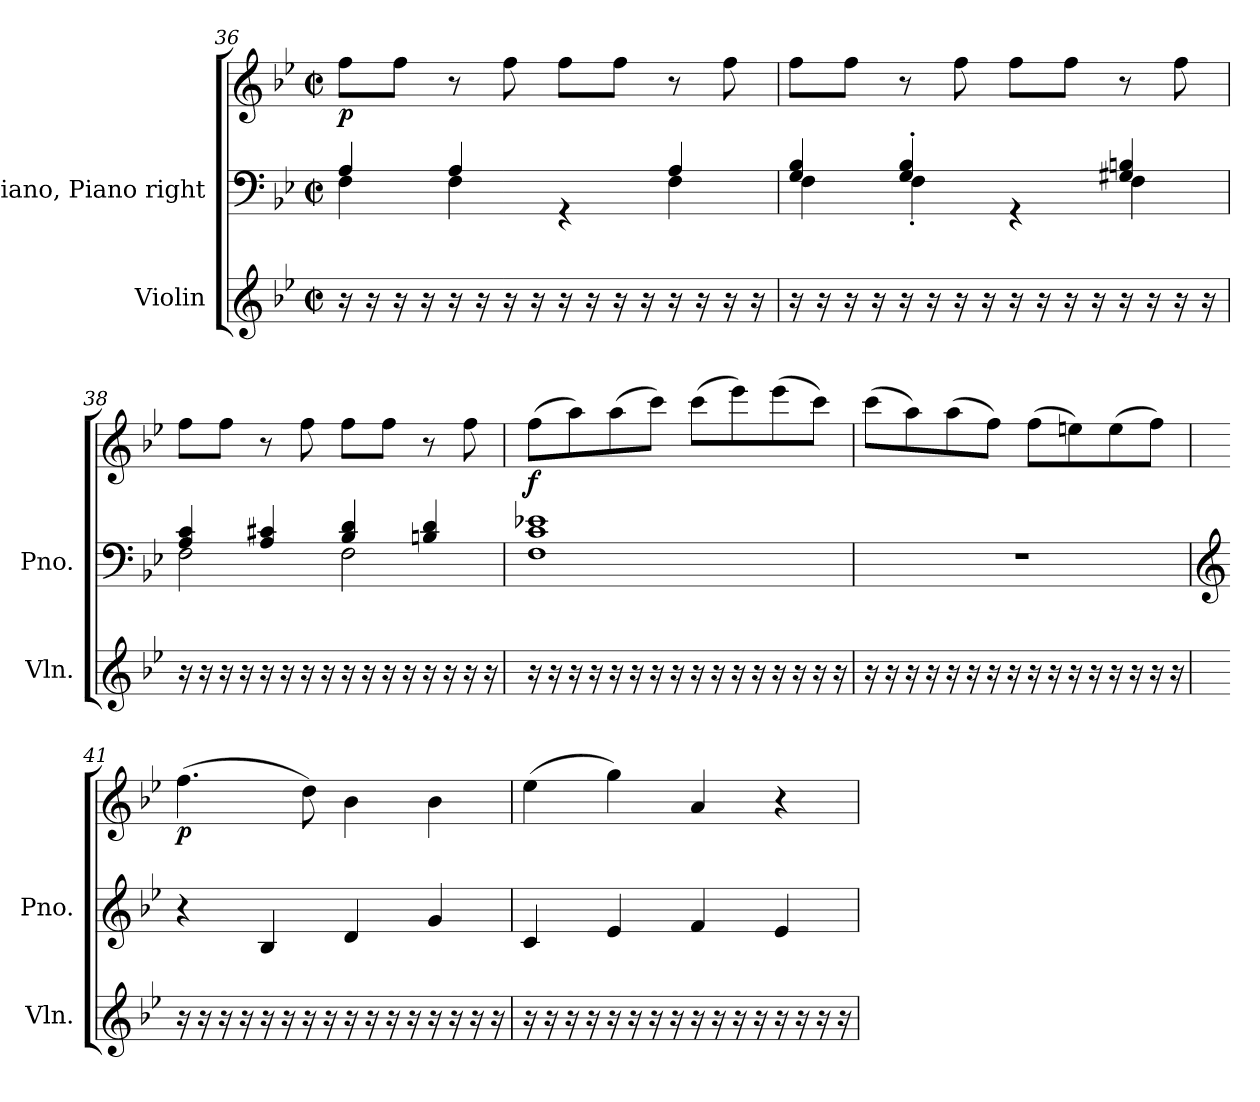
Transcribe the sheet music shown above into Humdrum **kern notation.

**kern	**kern	**kern	**dynam
*part2	*part1	*part1	*part1
*staff3	*staff2	*staff1	*staff1/2
*I"Violin	*I"Piano, Piano right	*	*
*I'Vln.	*I'Pno.	*	*
*clefG2	*clefF4	*clefG2	*
*k[b-e-]	*k[b-e-]	*k[b-e-]	*
*M2/2	*M2/2	*M2/2	*
*met(c|)	*met(c|)	*met(c|)	*
=36	=36	=36	=36
*	*^	*	*
!	!	!	!	!LO:DY:b
16r	4A/	4F\	8ff\L	p
16r	.	.	.	.
16r	.	.	8ff\J	.
16r	.	.	.	.
16r	4A/	4F\	8r	.
16r	.	.	.	.
16r	.	.	8ff\	.
16r	.	.	.	.
16r	4rGG	4ryy	8ff\L	.
16r	.	.	.	.
16r	.	.	8ff\J	.
16r	.	.	.	.
16r	4A/	4F\	8r	.
16r	.	.	.	.
16r	.	.	8ff\	.
16r	.	.	.	.
!!LO:PB:g=z
=37	=37	=37	=37	=37
16r	4G/ 4B-/	4F\	8ff\L	.
16r	.	.	.	.
16r	.	.	8ff\J	.
16r	.	.	.	.
16r	4G/' 4B-/'	4F'\	8r	.
16r	.	.	.	.
16r	.	.	8ff\	.
16r	.	.	.	.
16r	4rGG	4ryy	8ff\L	.
16r	.	.	.	.
16r	.	.	8ff\J	.
16r	.	.	.	.
16r	4G#X/ 4Bn/	4F\	8r	.
16r	.	.	.	.
16r	.	.	8ff\	.
16r	.	.	.	.
=38	=38	=38	=38	=38
16r	4A/ 4c/	2F\	8ff\L	.
16r	.	.	.	.
16r	.	.	8ff\J	.
16r	.	.	.	.
16r	4A/ 4c#X/	.	8r	.
16r	.	.	.	.
16r	.	.	8ff\	.
16r	.	.	.	.
16r	4B-/ 4d/	2F\	8ff\L	.
16r	.	.	.	.
16r	.	.	8ff\J	.
16r	.	.	.	.
16r	4Bn/ 4d/	.	8r	.
16r	.	.	.	.
16r	.	.	8ff\	.
16r	.	.	.	.
*	*v	*v	*	*
!!LO:LB:g=z
=39	=39	=39	=39
!	!	!	!LO:DY:b
16r	1F 1c 1e-X	(>8ff\L	f
16r	.	.	.
16r	.	8aa\)	.
16r	.	.	.
16r	.	(>8aa\	.
16r	.	.	.
16r	.	8ccc\J)	.
16r	.	.	.
16r	.	(>8ccc\L	.
16r	.	.	.
16r	.	8eee-\)	.
16r	.	.	.
16r	.	(>8eee-\	.
16r	.	.	.
16r	.	8ccc\J)	.
16r	.	.	.
=40	=40	=40	=40
16r	1r	(>8ccc\L	.
16r	.	.	.
16r	.	8aa\)	.
16r	.	.	.
16r	.	(>8aa\	.
16r	.	.	.
16r	.	8ff\J)	.
16r	.	.	.
16r	.	(>8ff\L	.
16r	.	.	.
16r	.	8een\)	.
16r	.	.	.
16r	.	(>8ee\	.
16r	.	.	.
16r	.	8ff\J)	.
16r	.	.	.
!!LO:LB:g=z
=41	=41	=41	=41
*	*clefG2	*	*
!	!	!	!LO:DY:b
16r	4r	(>4.ff\	p
16r	.	.	.
16r	.	.	.
16r	.	.	.
16r	4B-/	.	.
16r	.	.	.
16r	.	8dd\)	.
16r	.	.	.
16r	4d/	4b-\	.
16r	.	.	.
16r	.	.	.
16r	.	.	.
16r	4g/	4b-\	.
16r	.	.	.
16r	.	.	.
16r	.	.	.
=42	=42	=42	=42
16r	4c/	(>4ee-\	.
16r	.	.	.
16r	.	.	.
16r	.	.	.
16r	4e-/	4gg\)	.
16r	.	.	.
16r	.	.	.
16r	.	.	.
16r	4f/	4a/	.
16r	.	.	.
16r	.	.	.
16r	.	.	.
16r	4e-/	4r	.
16r	.	.	.
16r	.	.	.
16r	.	.	.
=	=	=	=
*-	*-	*-	*-
